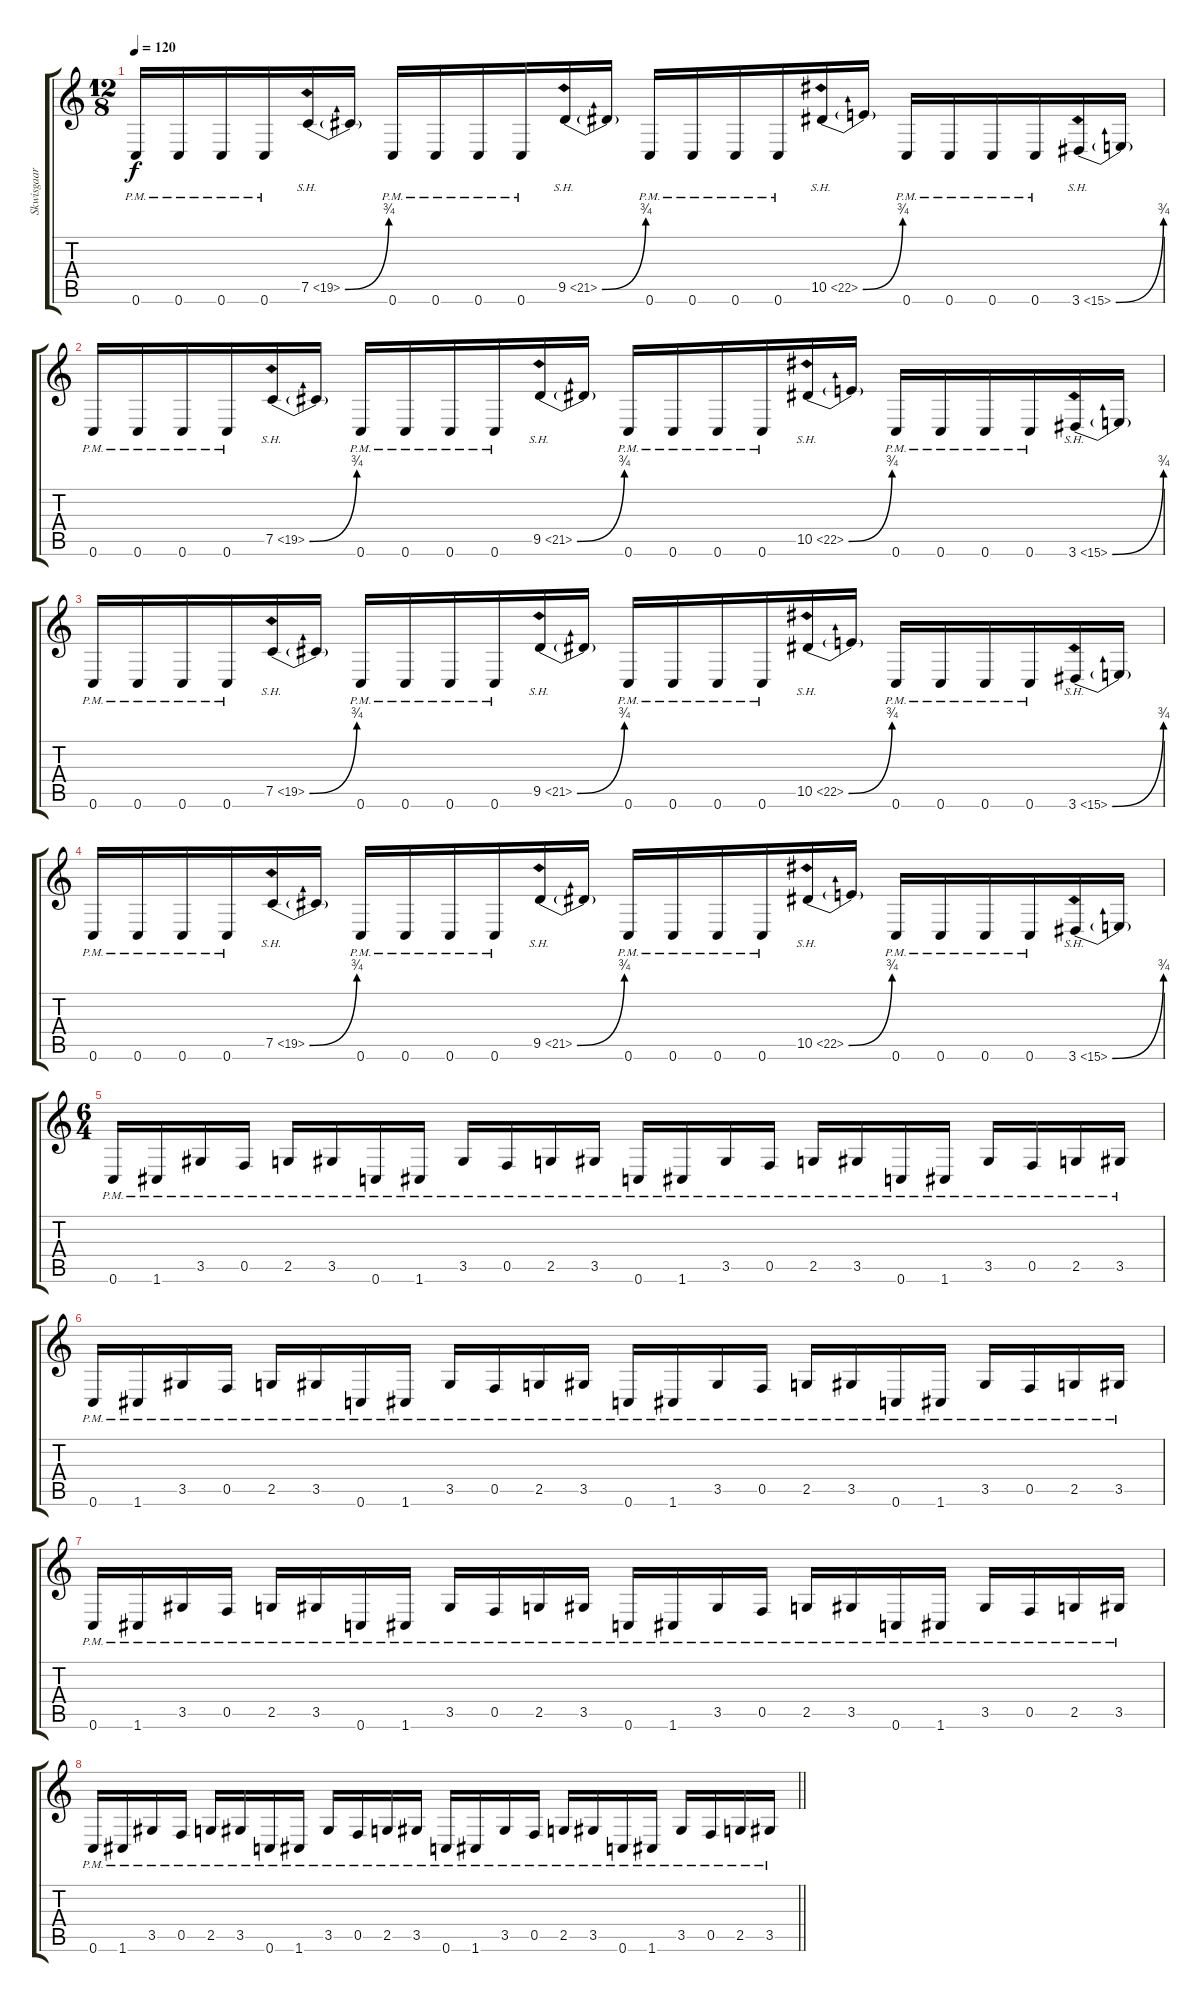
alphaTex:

\track ("Skwisgaar Skwigelf (Lead Guitar 1)" "Skwisgaar ") {instrument distortionguitar}
\staff {score tabs}
\tuning (C4 G3 Eb3 Bb2 F2 C2) {hide}
\ts (12 8)
\tempo 120
\clef g2
\ks c
0.6{pm}.16{dy f} 0.6{pm}.16 0.6{pm}.16 0.6{pm}.16 7.5{be (bend 0 0 60 3) sh 12}.16 7.5{t}.16 0.6{pm}.16 0.6{pm}.16 0.6{pm}.16 0.6{pm}.16 9.5{be (bend 0 0 60 3) sh 12}.16 9.5{t}.16 0.6{pm}.16 0.6{pm}.16 0.6{pm}.16 0.6{pm}.16 10.5{be (bend 0 0 60 3) sh 12}.16 10.5{t}.16 0.6{pm}.16 0.6{pm}.16 0.6{pm}.16 0.6{pm}.16 3.6{be (bend 0 0 60 3) sh 12}.16 3.6{t}.16 |
0.6{pm}.16 0.6{pm}.16 0.6{pm}.16 0.6{pm}.16 7.5{be (bend 0 0 60 3) sh 12}.16 7.5{t}.16 0.6{pm}.16 0.6{pm}.16 0.6{pm}.16 0.6{pm}.16 9.5{be (bend 0 0 60 3) sh 12}.16 9.5{t}.16 0.6{pm}.16 0.6{pm}.16 0.6{pm}.16 0.6{pm}.16 10.5{be (bend 0 0 60 3) sh 12}.16 10.5{t}.16 0.6{pm}.16 0.6{pm}.16 0.6{pm}.16 0.6{pm}.16 3.6{be (bend 0 0 60 3) sh 12}.16 3.6{t}.16 |
0.6{pm}.16 0.6{pm}.16 0.6{pm}.16 0.6{pm}.16 7.5{be (bend 0 0 60 3) sh 12}.16 7.5{t}.16 0.6{pm}.16 0.6{pm}.16 0.6{pm}.16 0.6{pm}.16 9.5{be (bend 0 0 60 3) sh 12}.16 9.5{t}.16 0.6{pm}.16 0.6{pm}.16 0.6{pm}.16 0.6{pm}.16 10.5{be (bend 0 0 60 3) sh 12}.16 10.5{t}.16 0.6{pm}.16 0.6{pm}.16 0.6{pm}.16 0.6{pm}.16 3.6{be (bend 0 0 60 3) sh 12}.16 3.6{t}.16 |
0.6{pm}.16 0.6{pm}.16 0.6{pm}.16 0.6{pm}.16 7.5{be (bend 0 0 60 3) sh 12}.16 7.5{t}.16 0.6{pm}.16 0.6{pm}.16 0.6{pm}.16 0.6{pm}.16 9.5{be (bend 0 0 60 3) sh 12}.16 9.5{t}.16 0.6{pm}.16 0.6{pm}.16 0.6{pm}.16 0.6{pm}.16 10.5{be (bend 0 0 60 3) sh 12}.16 10.5{t}.16 0.6{pm}.16 0.6{pm}.16 0.6{pm}.16 0.6{pm}.16 3.6{be (bend 0 0 60 3) sh 12}.16 3.6{t}.16 |
\ts (6 4)
0.6{pm}.16 1.6{pm}.16 3.5{pm}.16 0.5{pm}.16 2.5{pm}.16 3.5{pm}.16 0.6{pm}.16 1.6{pm}.16 3.5{pm}.16 0.5{pm}.16 2.5{pm}.16 3.5{pm}.16 0.6{pm}.16 1.6{pm}.16 3.5{pm}.16 0.5{pm}.16 2.5{pm}.16 3.5{pm}.16 0.6{pm}.16 1.6{pm}.16 3.5{pm}.16 0.5{pm}.16 2.5{pm}.16 3.5{pm}.16 |
0.6{pm}.16 1.6{pm}.16 3.5{pm}.16 0.5{pm}.16 2.5{pm}.16 3.5{pm}.16 0.6{pm}.16 1.6{pm}.16 3.5{pm}.16 0.5{pm}.16 2.5{pm}.16 3.5{pm}.16 0.6{pm}.16 1.6{pm}.16 3.5{pm}.16 0.5{pm}.16 2.5{pm}.16 3.5{pm}.16 0.6{pm}.16 1.6{pm}.16 3.5{pm}.16 0.5{pm}.16 2.5{pm}.16 3.5{pm}.16 |
0.6{pm}.16 1.6{pm}.16 3.5{pm}.16 0.5{pm}.16 2.5{pm}.16 3.5{pm}.16 0.6{pm}.16 1.6{pm}.16 3.5{pm}.16 0.5{pm}.16 2.5{pm}.16 3.5{pm}.16 0.6{pm}.16 1.6{pm}.16 3.5{pm}.16 0.5{pm}.16 2.5{pm}.16 3.5{pm}.16 0.6{pm}.16 1.6{pm}.16 3.5{pm}.16 0.5{pm}.16 2.5{pm}.16 3.5{pm}.16 |
\barLineRight lightlight
0.6{pm}.16 1.6{pm}.16 3.5{pm}.16 0.5{pm}.16 2.5{pm}.16 3.5{pm}.16 0.6{pm}.16 1.6{pm}.16 3.5{pm}.16 0.5{pm}.16 2.5{pm}.16 3.5{pm}.16 0.6{pm}.16 1.6{pm}.16 3.5{pm}.16 0.5{pm}.16 2.5{pm}.16 3.5{pm}.16 0.6{pm}.16 1.6{pm}.16 3.5{pm}.16 0.5{pm}.16 2.5{pm}.16 3.5{pm}.16
